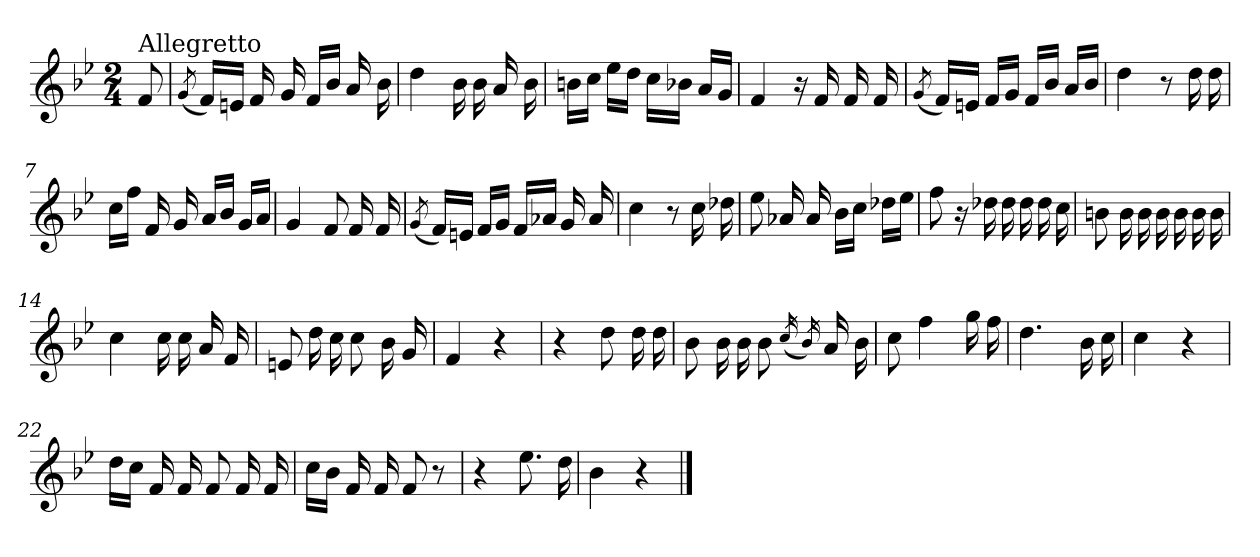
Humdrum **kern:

**kern
*part1
*staff1
*clefG2
*k[b-e-]
*B-:
*M2/4
=
!LO:TX:a:t=Allegretto
8f/
=1
(<8qg/
16f/LL)
16en/JJ
16f/
16g/
16f/LL
16b-/JJ
16a/
16b-\
=2
4dd\
16b-\
16b-\
16a/
16b-\
=3
16bn\LL
16cc\JJ
16ee-\LL
16dd\JJ
16cc\LL
16b-X\JJ
16a/LL
16g/JJ
=4
4f/
16r
16f/
16f/
16f/
!!LO:LB:g=z
=5
(<8qg/
16f/LL)
16en/JJ
16f/LL
16g/JJ
16f/LL
16b-/JJ
16a/LL
16b-/JJ
=6
4dd\
8r
16dd\
16dd\
=7
16cc\LL
16ff\JJ
16f/
16g/
16a/LL
16b-/JJ
16g/LL
16a/JJ
=8
4g/
8f/
16f/
16f/
=9
(<8qg/
16f/LL)
16en/JJ
16f/LL
16g/JJ
16f/LL
16a-X/JJ
16g/
16a-/
=10
4cc\
8r
16cc\
16dd-X\
!!LO:LB:g=z
=11
8ee-\
16a-X/
16a-/
16b-\LL
16cc\JJ
16dd-X\LL
16ee-\JJ
=12
8ff\
16r
16dd-X\
16dd-\
16dd-\
16dd-\
16cc\
=13
8bn\
16b\
16b\
16b\
16b\
16b\
16b\
=14
4cc\
16cc\
16cc\
16a/
16f/
=15
8en/
16dd\
16cc\
8cc\
16b-\
16g/
=16
4f/
4r
!!LO:LB:g=z
=17
4r
8dd\
16dd\
16dd\
=18
8b-\
16b-\
16b-\
8b-\
(<16qcc/
16qb-/)
16a/
16b-\
=19
8cc\
4ff\
16gg\
16ff\
=20
4.dd\
16b-\
16cc\
=21
4cc\
4r
=22
16dd\LL
16cc\JJ
16f/
16f/
8f/
16f/
16f/
=23
16cc\LL
16b-\JJ
16f/
16f/
8f/
8r
!!LO:LB:g=z
=24
4r
8.ee-\
16dd\
=25
4b-\
4r
==
*-
